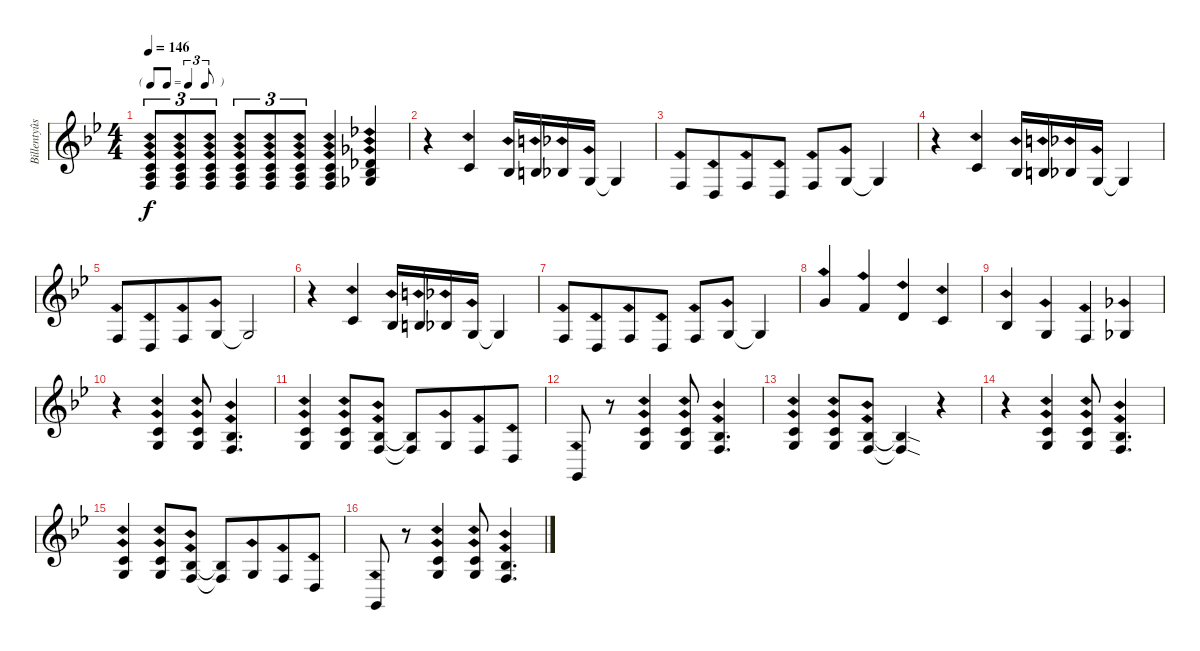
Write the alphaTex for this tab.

\track ("Billentyûs (David Stone)" "Billentyûs") {instrument rockorgan}
\staff {score}
\tuning (E4 B3 G3 D3 A2 E2) {hide}
\ts (4 4)
\tf triplet8th
\tempo 146
\clef g2
\ks bb
(1.2{ph 12} 2.3{ph 12} 3.4{ph 12}).8{tu (3 2) dy f} (1.2{ph 12} 2.3{ph 12} 3.4{ph 12}).8{tu (3 2)} (1.2{ph 12} 2.3{ph 12} 3.4{ph 12}).8{tu (3 2)} (1.2{ph 12} 2.3{ph 12} 3.4{ph 12}).8{tu (3 2)} (1.2{ph 12} 2.3{ph 12} 3.4{ph 12}).8{tu (3 2)} (1.2{ph 12} 2.3{ph 12} 3.4{ph 12}).8{tu (3 2)} (1.2{ph 12} 2.3{ph 12} 3.4{ph 12}).4 (2.2{ph 12} 3.3{ph 12} 4.4{ph 12}).4 |
r.4 1.2{ph 12}.4 3.3{ph 12}.16 4.3{ph 12}.16 3.3{ph 12}.16 0.3{ph 12}.16 0.3{t}.4 |
3.4{ph 12}.8 0.4{ph 12}.8{beam merge} 3.4{ph 12}.8 0.4{ph 12}.8 3.4{ph 12}.8 0.3{ph 12}.8 0.3{t}.4 |
r.4 1.2{ph 12}.4 3.3{ph 12}.16 4.3{ph 12}.16 3.3{ph 12}.16 0.3{ph 12}.16 0.3{t}.4 |
3.4{ph 12}.8 0.4{ph 12}.8{beam merge} 3.4{ph 12}.8 0.3{ph 12}.8 0.3{t}.2 |
r.4 1.2{ph 12}.4 3.3{ph 12}.16 4.3{ph 12}.16 3.3{ph 12}.16 0.3{ph 12}.16 0.3{t}.4 |
3.4{ph 12}.8 0.4{ph 12}.8{beam merge} 3.4{ph 12}.8 0.4{ph 12}.8 3.4{ph 12}.8 0.3{ph 12}.8 0.3{t}.4 |
3.1{ph 12}.4 1.1{ph 12}.4 3.2{ph 12}.4 1.2{ph 12}.4 |
3.3{ph 12}.4 0.3{ph 12}.4 3.4{ph 12}.4 4.4{ph 12}.4 |
r.4 (1.2{ph 12} 0.3{ph 12}).4 (1.2{ph 12} 0.3{ph 12}).8 (3.3{ph 12} 3.4{ph 12}).4{d} |
(1.2{ph 12} 0.3{ph 12}).4 (1.2{ph 12} 0.3{ph 12}).8 (3.3{ph 12} 3.4{ph 12}).8 (3.3{t} 3.4{t}).8 0.3{ph 12}.8{beam merge} 3.4{ph 12}.8 0.4{ph 12}.8 |
3.6{ph 12}.8 r.8 (1.2{ph 12} 0.3{ph 12}).4 (1.2{ph 12} 0.3{ph 12}).8 (3.3{ph 12} 3.4{ph 12}).4{d} |
(1.2{ph 12} 0.3{ph 12}).4 (1.2{ph 12} 0.3{ph 12}).8 (3.3{ph 12} 3.4{ph 12}).8 (3.3{sod t} 3.4{sod t}).4 r.4 |
r.4 (1.2{ph 12} 0.3{ph 12}).4 (1.2{ph 12} 0.3{ph 12}).8 (3.3{ph 12} 3.4{ph 12}).4{d} |
(1.2{ph 12} 0.3{ph 12}).4 (1.2{ph 12} 0.3{ph 12}).8 (3.3{ph 12} 3.4{ph 12}).8 (3.3{t} 3.4{t}).8 0.3{ph 12}.8{beam merge} 3.4{ph 12}.8 0.4{ph 12}.8 |
3.6{ph 12}.8 r.8 (1.2{ph 12} 0.3{ph 12}).4 (1.2{ph 12} 0.3{ph 12}).8 (3.3{ph 12} 3.4{ph 12}).4{d}
